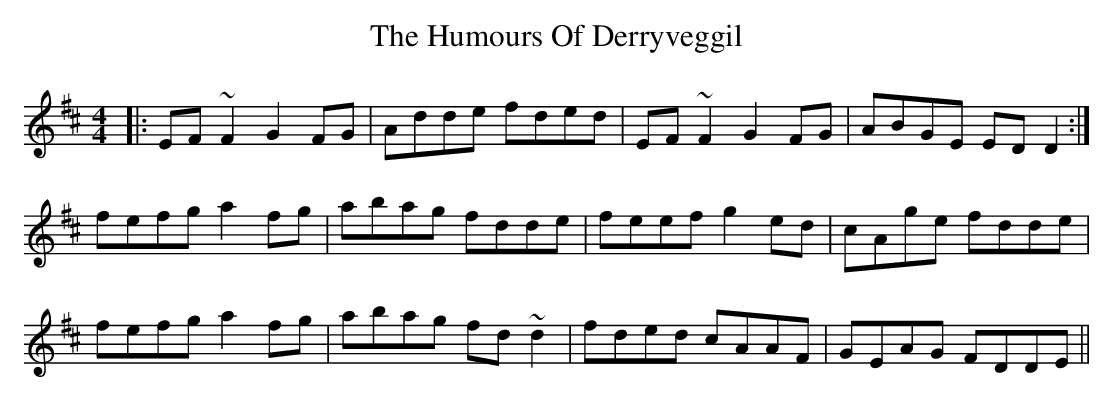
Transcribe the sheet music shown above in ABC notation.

X:1
T: The Humours Of Derryveggil
M: 4/4
L: 1/8
K: Dmaj
|:EF ~F2 G2 FG | Adde fded | EF ~F2 G2 FG | ABGE EDD2 :|
fefg a2 fg | abag fdde | feef g2 ed | cAge fdde |
fefg a2 fg | abag fd ~d2 | fded cAAF | GEAG FDDE ||
